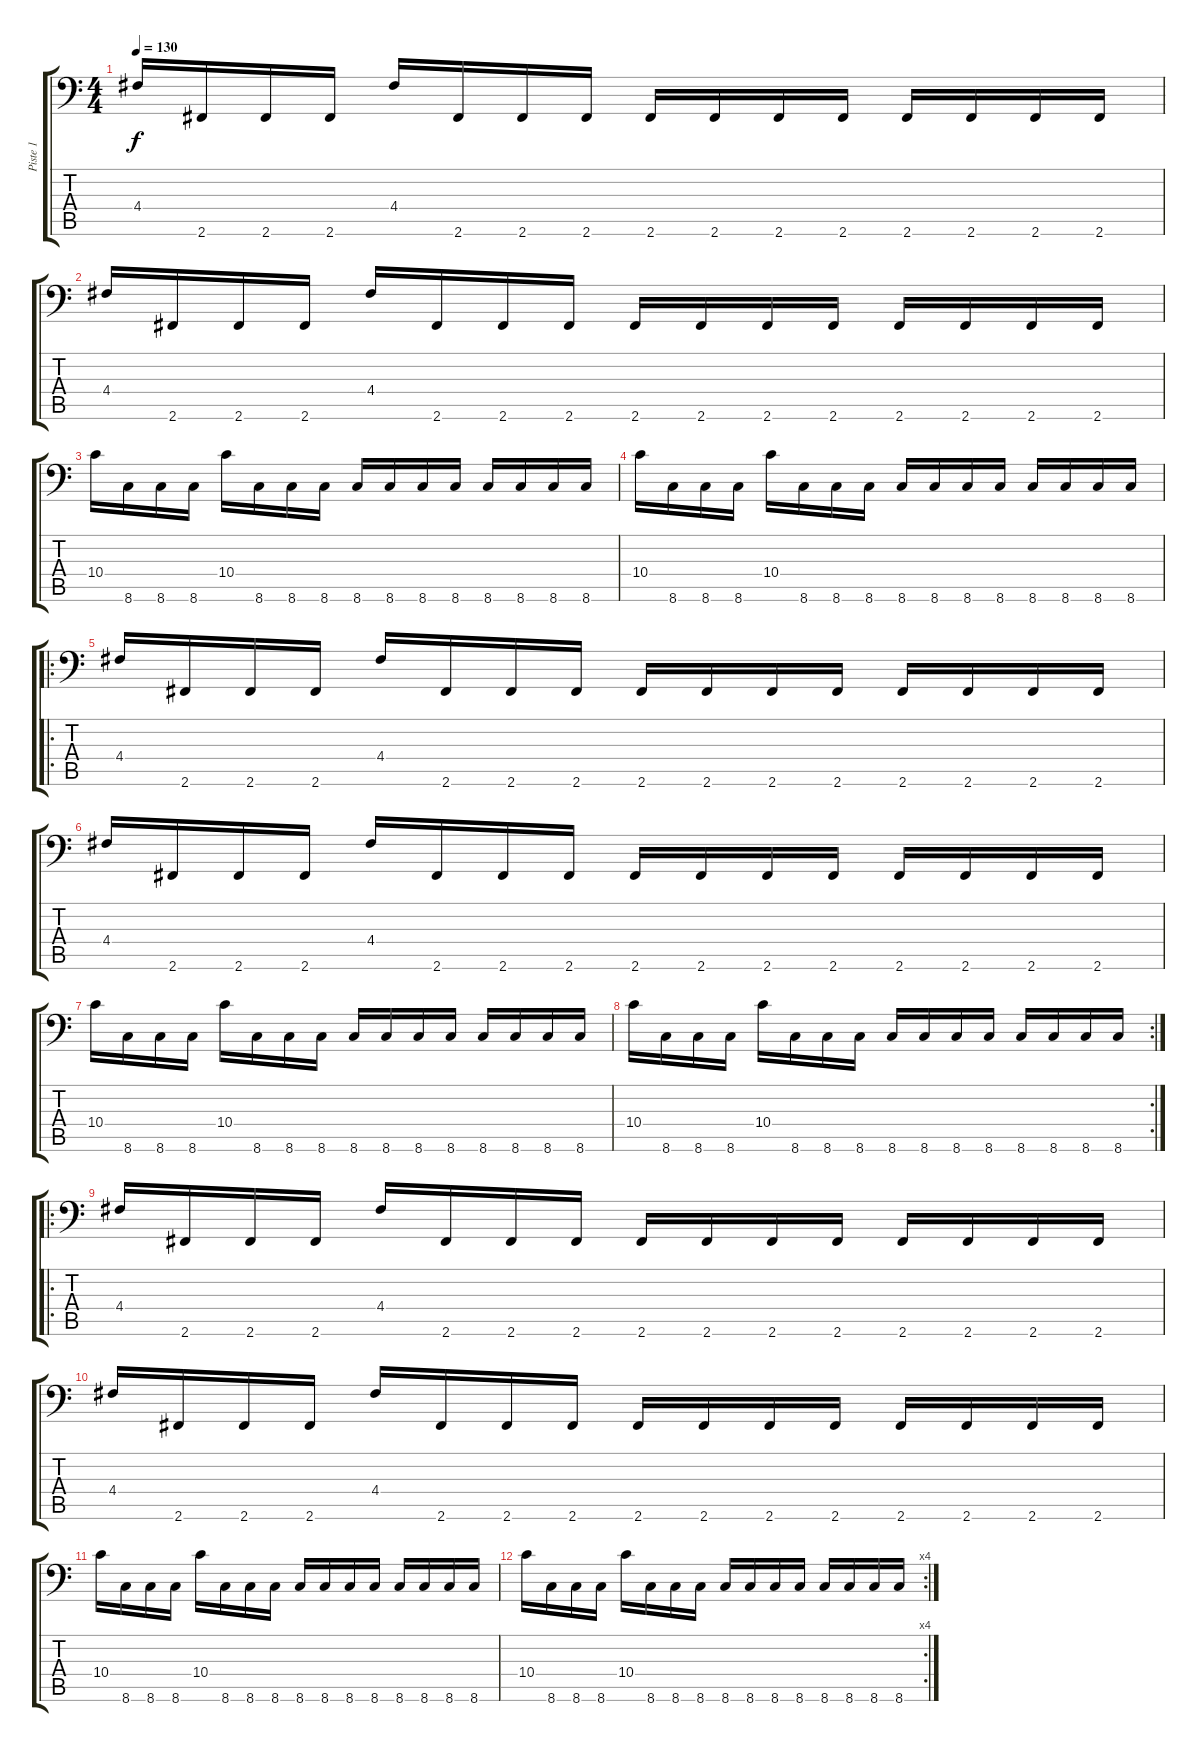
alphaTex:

\track ("Piste 1" "Piste 1") {instrument synthbass1}
\staff {score tabs}
\tuning (E3 B2 G2 D2 A1 E1) {hide}
\ts (4 4)
\tempo 130
\clef f4
\ks c
4.4.16{dy f} 2.6.16 2.6.16 2.6.16 4.4.16 2.6.16 2.6.16 2.6.16 2.6.16 2.6.16 2.6.16 2.6.16 2.6.16 2.6.16 2.6.16 2.6.16 |
4.4.16 2.6.16 2.6.16 2.6.16 4.4.16 2.6.16 2.6.16 2.6.16 2.6.16 2.6.16 2.6.16 2.6.16 2.6.16 2.6.16 2.6.16 2.6.16 |
10.4.16 8.6.16 8.6.16 8.6.16 10.4.16 8.6.16 8.6.16 8.6.16 8.6.16 8.6.16 8.6.16 8.6.16 8.6.16 8.6.16 8.6.16 8.6.16 |
10.4.16 8.6.16 8.6.16 8.6.16 10.4.16 8.6.16 8.6.16 8.6.16 8.6.16 8.6.16 8.6.16 8.6.16 8.6.16 8.6.16 8.6.16 8.6.16 |
\ro
4.4.16 2.6.16 2.6.16 2.6.16 4.4.16 2.6.16 2.6.16 2.6.16 2.6.16 2.6.16 2.6.16 2.6.16 2.6.16 2.6.16 2.6.16 2.6.16 |
4.4.16 2.6.16 2.6.16 2.6.16 4.4.16 2.6.16 2.6.16 2.6.16 2.6.16 2.6.16 2.6.16 2.6.16 2.6.16 2.6.16 2.6.16 2.6.16 |
10.4.16 8.6.16 8.6.16 8.6.16 10.4.16 8.6.16 8.6.16 8.6.16 8.6.16 8.6.16 8.6.16 8.6.16 8.6.16 8.6.16 8.6.16 8.6.16 |
\rc 2
10.4.16 8.6.16 8.6.16 8.6.16 10.4.16 8.6.16 8.6.16 8.6.16 8.6.16 8.6.16 8.6.16 8.6.16 8.6.16 8.6.16 8.6.16 8.6.16 |
\ro
4.4.16 2.6.16 2.6.16 2.6.16 4.4.16 2.6.16 2.6.16 2.6.16 2.6.16 2.6.16 2.6.16 2.6.16 2.6.16 2.6.16 2.6.16 2.6.16 |
4.4.16 2.6.16 2.6.16 2.6.16 4.4.16 2.6.16 2.6.16 2.6.16 2.6.16 2.6.16 2.6.16 2.6.16 2.6.16 2.6.16 2.6.16 2.6.16 |
10.4.16 8.6.16 8.6.16 8.6.16 10.4.16 8.6.16 8.6.16 8.6.16 8.6.16 8.6.16 8.6.16 8.6.16 8.6.16 8.6.16 8.6.16 8.6.16 |
\rc 4
10.4.16 8.6.16 8.6.16 8.6.16 10.4.16 8.6.16 8.6.16 8.6.16 8.6.16 8.6.16 8.6.16 8.6.16 8.6.16 8.6.16 8.6.16 8.6.16
